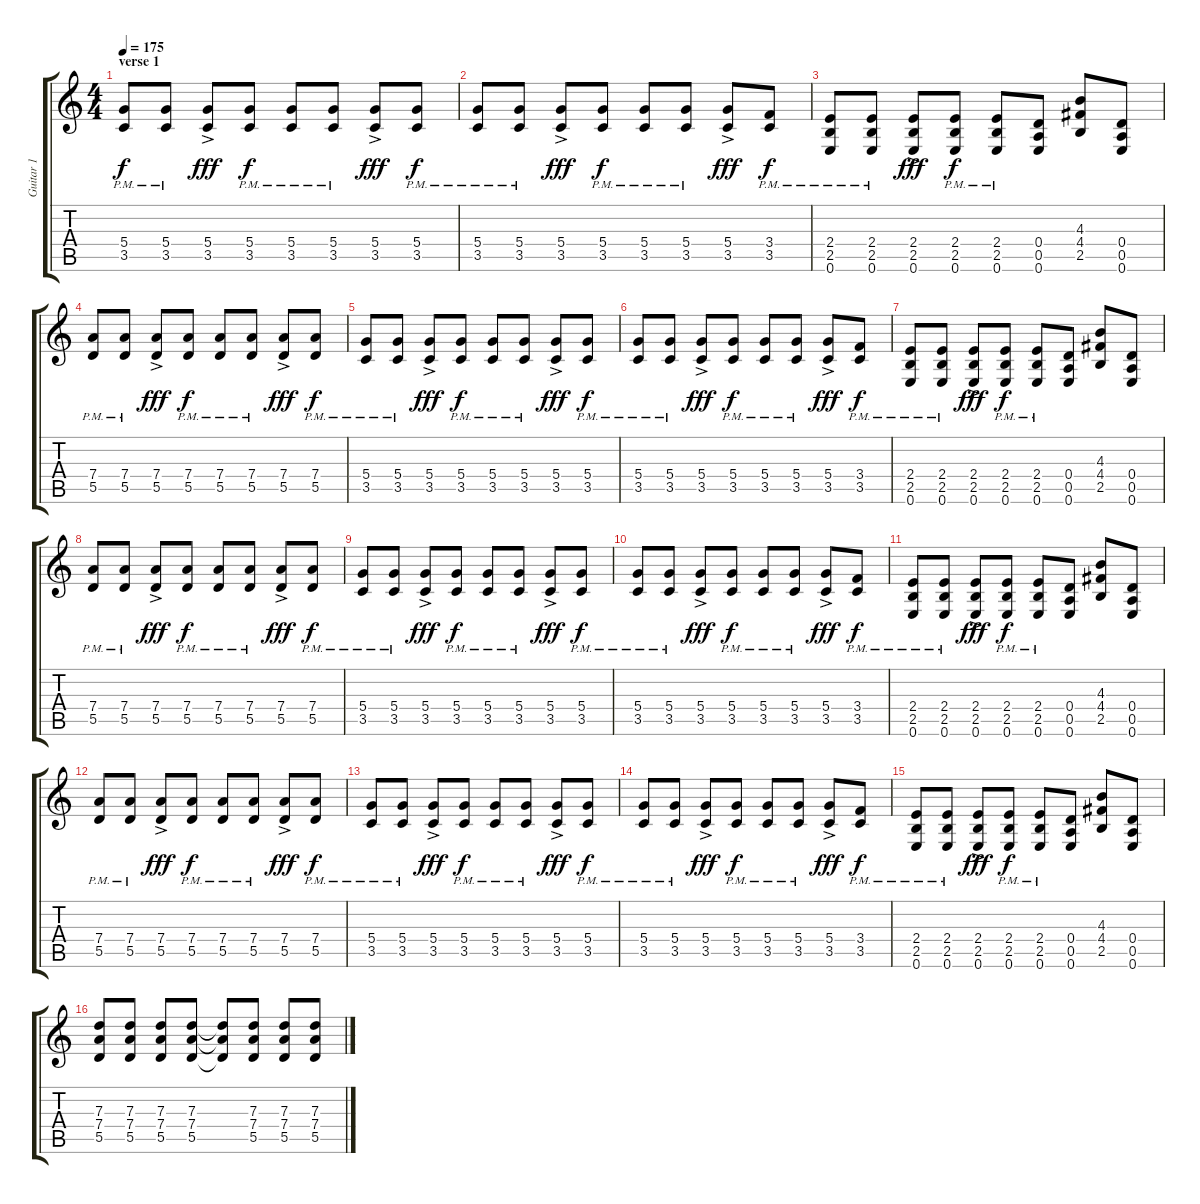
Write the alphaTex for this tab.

\track ("Guitar 1" "Guitar 1") {instrument distortionguitar}
\staff {score tabs}
\tuning (E4 B3 G3 D3 A2 E2) {hide}
\ts (4 4)
\section ("" "verse 1")
\tempo 175
\clef g2
\ks c
(5.4{pm} 3.5{pm}).8{dy f instrument distortionguitar} (5.4{pm} 3.5{pm}).8 (5.4{ac} 3.5).8{dy fff} (5.4{pm} 3.5{pm}).8{dy f} (5.4{pm} 3.5{pm}).8 (5.4{pm} 3.5{pm}).8 (5.4{ac} 3.5).8{dy fff} (5.4{pm} 3.5{pm}).8{dy f} |
(5.4{pm} 3.5{pm}).8 (5.4{pm} 3.5{pm}).8 (5.4{ac} 3.5).8{dy fff} (5.4{pm} 3.5{pm}).8{dy f} (5.4{pm} 3.5{pm}).8 (5.4{pm} 3.5{pm}).8 (5.4 3.5{ac}).8{dy fff} (3.4{pm} 3.5{pm}).8{dy f} |
(2.4{pm} 2.5{pm} 0.6{pm}).8 (2.4{pm} 2.5{pm} 0.6{pm}).8 (2.4 2.5 0.6{ac}).8{dy fff} (2.4{pm} 2.5{pm} 0.6{pm}).8{dy f} (2.4{pm} 2.5{pm} 0.6{pm}).8 (0.4 0.5 0.6).8 (4.3 4.4 2.5).8 (0.4 0.5 0.6).8 |
(7.4{pm} 5.5{pm}).8 (7.4{pm} 5.5{pm}).8 (7.4{ac} 5.5).8{dy fff} (7.4{pm} 5.5{pm}).8{dy f} (7.4{pm} 5.5{pm}).8 (7.4{pm} 5.5{pm}).8 (7.4{ac} 5.5).8{dy fff} (7.4{pm} 5.5{pm}).8{dy f} |
(5.4{pm} 3.5{pm}).8 (5.4{pm} 3.5{pm}).8 (5.4{ac} 3.5).8{dy fff} (5.4{pm} 3.5{pm}).8{dy f} (5.4{pm} 3.5{pm}).8 (5.4{pm} 3.5{pm}).8 (5.4{ac} 3.5).8{dy fff} (5.4{pm} 3.5{pm}).8{dy f} |
(5.4{pm} 3.5{pm}).8 (5.4{pm} 3.5{pm}).8 (5.4{ac} 3.5).8{dy fff} (5.4{pm} 3.5{pm}).8{dy f} (5.4{pm} 3.5{pm}).8 (5.4{pm} 3.5{pm}).8 (5.4 3.5{ac}).8{dy fff} (3.4{pm} 3.5{pm}).8{dy f} |
(2.4{pm} 2.5{pm} 0.6{pm}).8 (2.4{pm} 2.5{pm} 0.6{pm}).8 (2.4 2.5 0.6{ac}).8{dy fff} (2.4{pm} 2.5{pm} 0.6{pm}).8{dy f} (2.4{pm} 2.5{pm} 0.6{pm}).8 (0.4 0.5 0.6).8 (4.3 4.4 2.5).8 (0.4 0.5 0.6).8 |
(7.4{pm} 5.5{pm}).8 (7.4{pm} 5.5{pm}).8 (7.4{ac} 5.5).8{dy fff} (7.4{pm} 5.5{pm}).8{dy f} (7.4{pm} 5.5{pm}).8 (7.4{pm} 5.5{pm}).8 (7.4{ac} 5.5).8{dy fff} (7.4{pm} 5.5{pm}).8{dy f} |
(5.4{pm} 3.5{pm}).8 (5.4{pm} 3.5{pm}).8 (5.4{ac} 3.5).8{dy fff} (5.4{pm} 3.5{pm}).8{dy f} (5.4{pm} 3.5{pm}).8 (5.4{pm} 3.5{pm}).8 (5.4{ac} 3.5).8{dy fff} (5.4{pm} 3.5{pm}).8{dy f} |
(5.4{pm} 3.5{pm}).8 (5.4{pm} 3.5{pm}).8 (5.4{ac} 3.5).8{dy fff} (5.4{pm} 3.5{pm}).8{dy f} (5.4{pm} 3.5{pm}).8 (5.4{pm} 3.5{pm}).8 (5.4 3.5{ac}).8{dy fff} (3.4{pm} 3.5{pm}).8{dy f} |
(2.4{pm} 2.5{pm} 0.6{pm}).8 (2.4{pm} 2.5{pm} 0.6{pm}).8 (2.4 2.5 0.6{ac}).8{dy fff} (2.4{pm} 2.5{pm} 0.6{pm}).8{dy f} (2.4{pm} 2.5{pm} 0.6{pm}).8 (0.4 0.5 0.6).8 (4.3 4.4 2.5).8 (0.4 0.5 0.6).8 |
(7.4{pm} 5.5{pm}).8 (7.4{pm} 5.5{pm}).8 (7.4{ac} 5.5).8{dy fff} (7.4{pm} 5.5{pm}).8{dy f} (7.4{pm} 5.5{pm}).8 (7.4{pm} 5.5{pm}).8 (7.4{ac} 5.5).8{dy fff} (7.4{pm} 5.5{pm}).8{dy f} |
(5.4{pm} 3.5{pm}).8 (5.4{pm} 3.5{pm}).8 (5.4{ac} 3.5).8{dy fff} (5.4{pm} 3.5{pm}).8{dy f} (5.4{pm} 3.5{pm}).8 (5.4{pm} 3.5{pm}).8 (5.4{ac} 3.5).8{dy fff} (5.4{pm} 3.5{pm}).8{dy f} |
(5.4{pm} 3.5{pm}).8 (5.4{pm} 3.5{pm}).8 (5.4{ac} 3.5).8{dy fff} (5.4{pm} 3.5{pm}).8{dy f} (5.4{pm} 3.5{pm}).8 (5.4{pm} 3.5{pm}).8 (5.4 3.5{ac}).8{dy fff} (3.4{pm} 3.5{pm}).8{dy f} |
(2.4{pm} 2.5{pm} 0.6{pm}).8 (2.4{pm} 2.5{pm} 0.6{pm}).8 (2.4 2.5 0.6{ac}).8{dy fff} (2.4{pm} 2.5{pm} 0.6{pm}).8{dy f} (2.4{pm} 2.5{pm} 0.6{pm}).8 (0.4 0.5 0.6).8 (4.3 4.4 2.5).8 (0.4 0.5 0.6).8 |
(7.3 7.4 5.5).8 (7.3 7.4 5.5).8 (7.3 7.4 5.5).8 (7.3 7.4 5.5).8 (7.3{t} 7.4{t} 5.5{t}).8 (7.3 7.4 5.5).8 (7.3 7.4 5.5).8 (7.3 7.4 5.5).8
